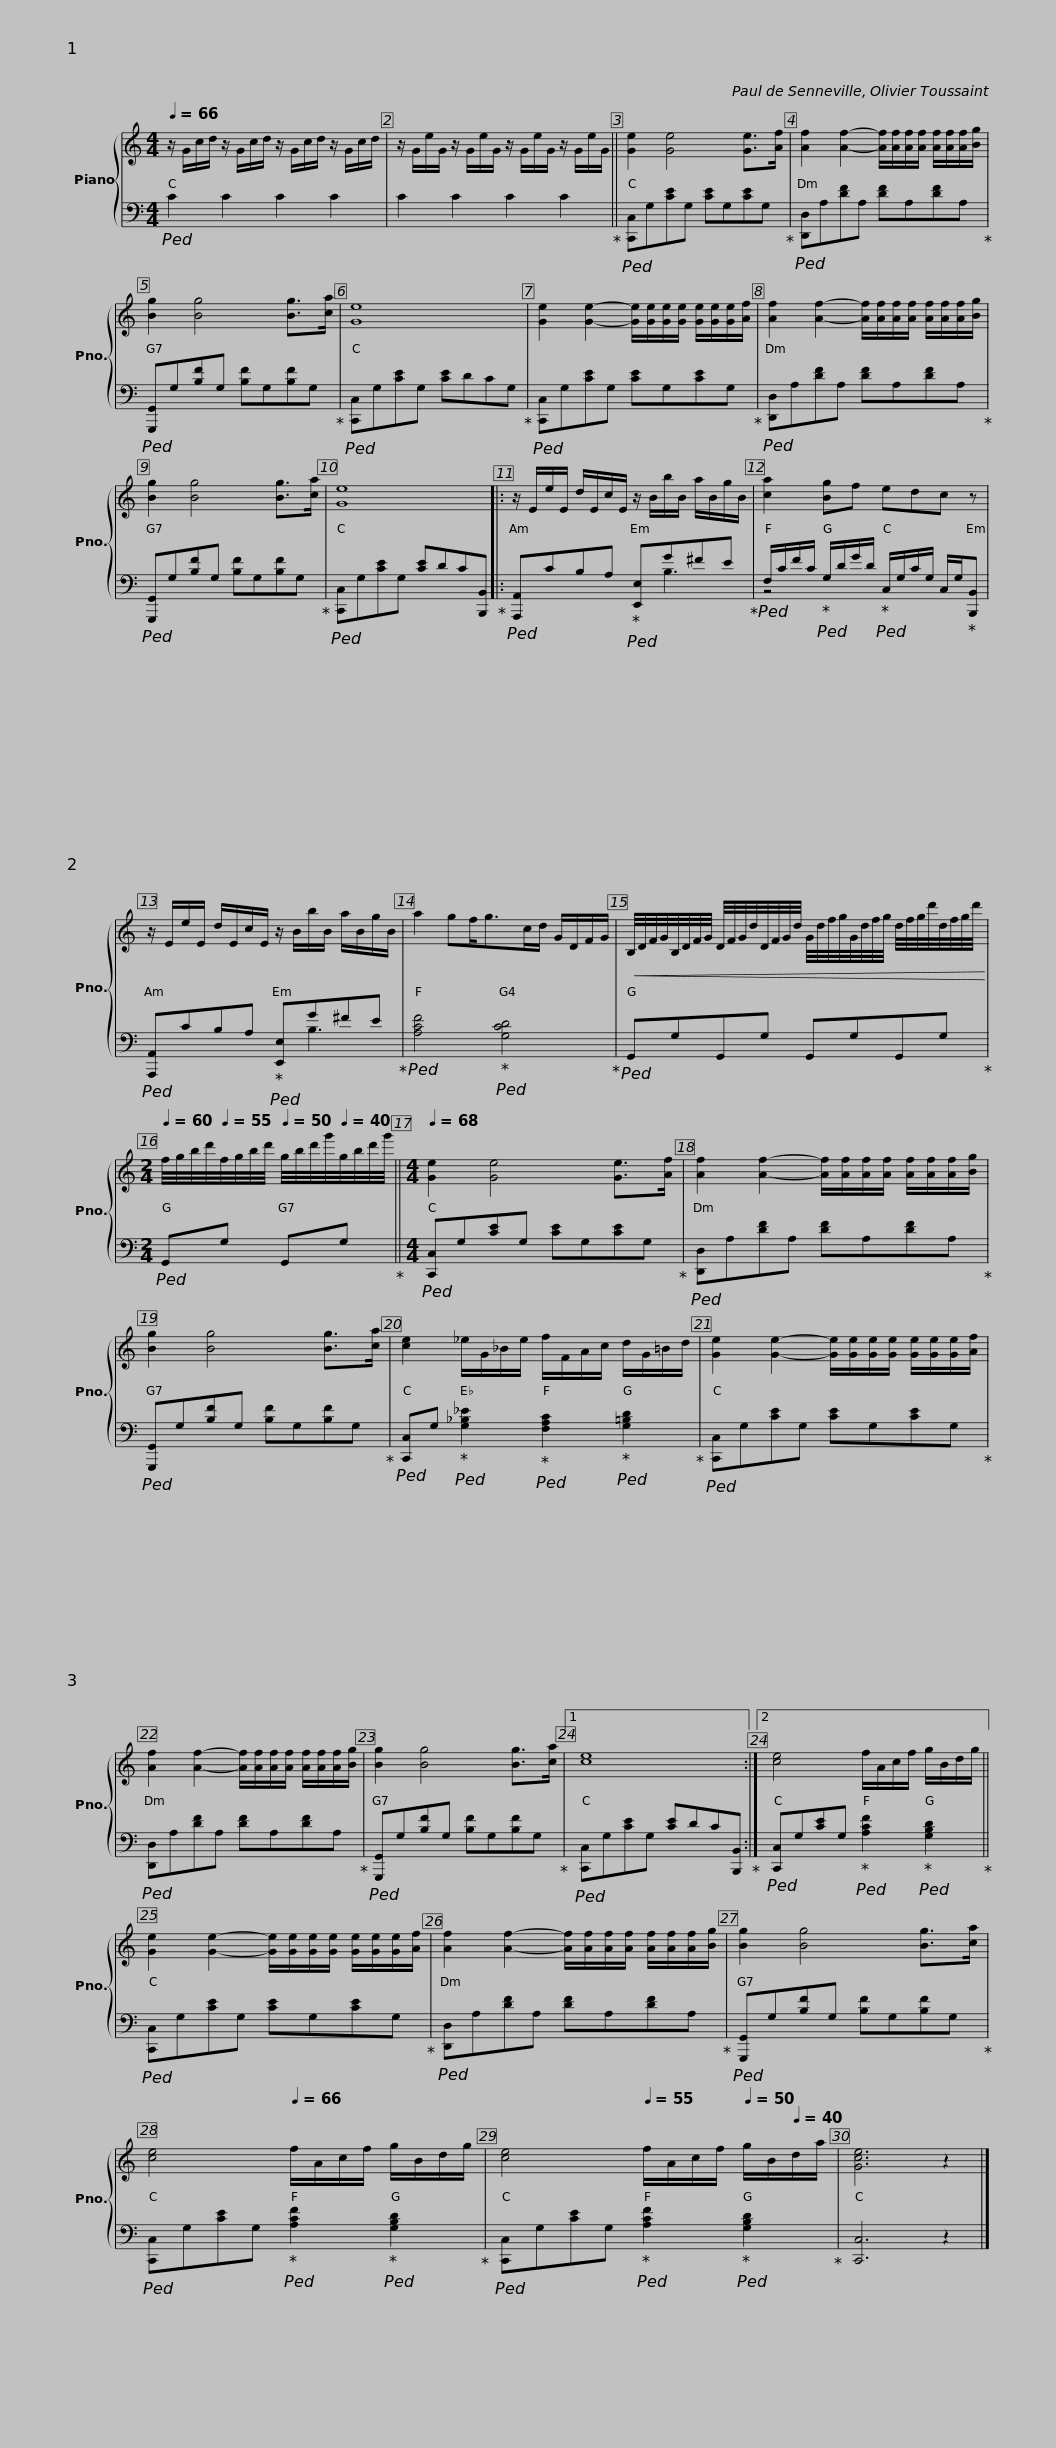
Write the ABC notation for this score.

X:1
%%score { 1 | ( 2 3 ) }
L:1/8
Q:1/4=66
M:4/4
I:linebreak $
K:C
V:1 treble
V:2 bass
V:3 bass
V:1
 z/ G/c/d/ z/ G/c/d/ z/ G/c/d/ z/ G/c/d/ | z/ G/e/G/ z/ G/e/G/ z/ G/e/G/ z/ G/e/G/ || [Ge]2 [Ge]4 [Ge]>[Af] |$ [Af]2 [Af]2- [Af]/[Af]/[Af]/[Af]/ [Af]/[Af]/[Af]/[Bg]/ | [Bg]2 [Bg]4 [Bg]>[ca] | %5
 [Ge]8 | [Ge]2 [Ge]2- [Ge]/[Ge]/[Ge]/[Ge]/ [Ge]/[Ge]/[Ge]/[Af]/ |$ [Af]2 [Af]2- [Af]/[Af]/[Af]/[Af]/ [Af]/[Af]/[Af]/[Bg]/ | [Bg]2 [Bg]4 [Bg]>[ca] | [Ge]8 |: %10
 z/ E/e/E/ d/E/c/E/ z/ B/b/B/ a/B/g/B/ |$ [ca]2 [Bg]f edc z | z/ E/e/E/ d/E/c/E/ z/ B/b/B/ a/B/g/B/ | a2 gf<gc/d/ G/D/F/G/ |$!<(! B,/4D/4F/4G/4B,/4D/4F/4G/4 D/4F/4G/4d/4D/4F/4G/4d/4 G/4d/4f/4g/4G/4d/4f/4g/4 d/4f/4g/4d'/4d/4f/4g/4d'/4!<)! | %15
[M:2/4][Q:1/4=60] f/4g/4b/4d'/4[Q:1/4=55]f/4g/4b/4d'/4[Q:1/4=50] g/4b/4d'/4g'/4[Q:1/4=40]g/4b/4d'/4g'/4 ||$[M:4/4][Q:1/4=68] [Ge]2 [Ge]4 [Ge]>[Af] | [Af]2 [Af]2- [Af]/[Af]/[Af]/[Af]/ [Af]/[Af]/[Af]/[Bg]/ | [Bg]2 [Bg]4 [Bg]>[ca] | [ce]2 _e/G/_B/e/ f/F/A/c/ d/G/=B/d/ |$ %20
 [Ge]2 [Ge]2- [Ge]/[Ge]/[Ge]/[Ge]/ [Ge]/[Ge]/[Ge]/[Af]/ | [Af]2 [Af]2- [Af]/[Af]/[Af]/[Af]/ [Af]/[Af]/[Af]/[Bg]/ | [Bg]2 [Bg]4 [Bg]>[ca] |1 [ce]8 :|2$ [ce]4 f/A/c/f/ g/B/d/g/ || %25
 [Ge]2 [Ge]2- [Ge]/[Ge]/[Ge]/[Ge]/ [Ge]/[Ge]/[Ge]/[Af]/ | [Af]2 [Af]2- [Af]/[Af]/[Af]/[Af]/ [Af]/[Af]/[Af]/[Bg]/ |$ [Bg]2 [Bg]4 [Bg]>[ca] | [ce]4[Q:1/4=66] f/A/c/f/ g/B/d/g/ |[Q:1/4=60] [ce]4[Q:1/4=55] f/A/c/f/[Q:1/4=50] g/B/[Q:1/4=40]d/a/ | %30
 [Gce]6 z2 |] %31
V:2
!ped! C2 C2 C2 C2 | C2 C2 C2 C2!ped-up! ||!ped! [C,,C,]G,[CE]G, [CE]G,[CE]G,!ped-up! |$!ped! [D,,D,]A,[DF]A, [DF]A,[DF]A,!ped-up! |!ped! [G,,,G,,]G,[B,F]G, [B,F]G,[B,F]G,!ped-up! | %5
!ped! [C,,C,]G,[CE]G, [CE]DCG,!ped-up! |!ped! [C,,C,]G,[CE]G, [CE]G,[CE]G,!ped-up! |$!ped! [D,,D,]A,[DF]A, [DF]A,[DF]A,!ped-up! |!ped! [G,,,G,,]G,[B,F]G, [B,F]G,[B,F]G,!ped-up! |!ped! [C,,C,]G,[CE]G, [CE]DC[B,,,B,,]!ped-up! |: %10
!ped! [A,,,A,,]CB,A,!ped-up!!ped! [E,,E,]G^FE!ped-up! |$!ped! F,/C/F/C/!ped-up!!ped! G,/D/G/D/!ped-up!!ped! C,/G,/C/G,/ C,/G,/!ped-up![B,,,B,,] |!ped! [A,,,A,,]CB,A,!ped-up!!ped! [E,,E,]G^FE!ped-up! |!ped! [A,CF]4!ped-up!!ped! [G,CD]4!ped-up! |$!ped! G,,G,G,,G, G,,G,G,,G,!ped-up! | %15
[M:2/4]!ped! G,,G, G,,G,!ped-up! ||$[M:4/4]!ped! [C,,C,]G,[CE]G, [CE]G,[CE]G,!ped-up! |!ped! [D,,D,]A,[DF]A, [DF]A,[DF]A,!ped-up! |!ped! [G,,,G,,]G,[B,F]G, [B,F]G,[B,F]G,!ped-up! |!ped! [C,,C,]G,!ped-up!!ped! [G,_B,_E]2!ped-up!!ped! [F,A,C]2!ped-up!!ped! [G,=B,D]2!ped-up! |$ %20
!ped! [C,,C,]G,[CE]G, [CE]G,[CE]G,!ped-up! |!ped! [D,,D,]A,[DF]A, [DF]A,[DF]A,!ped-up! |!ped! [G,,,G,,]G,[B,F]G, [B,F]G,[B,F]G,!ped-up! |1!ped! [C,,C,]G,[CE]G, [CE]DC[B,,,B,,]!ped-up! :|2$!ped! [C,,C,]G,[CE]G,!ped-up!!ped! [A,CF]2!ped-up!!ped! [G,B,D]2!ped-up! || %25
!ped! [C,,C,]G,[CE]G, [CE]G,[CE]G,!ped-up! |!ped! [D,,D,]A,[DF]A, [DF]A,[DF]A,!ped-up! |$!ped! [G,,,G,,]G,[B,F]G, [B,F]G,[B,F]G,!ped-up! |!ped! [C,,C,]G,[CE]G,!ped-up!!ped! [A,CF]2!ped-up!!ped! [G,B,D]2!ped-up! |!ped! [C,,C,]G,[CE]G,!ped-up!!ped! [A,CF]2!ped-up!!ped! [G,B,D]2!ped-up! | %30
 [C,,C,]6 z2 |] %31
V:3
 x8 | x8 || x8 |$ x8 | x8 | %5
 x8 | x8 |$ x8 | x8 | x8 |: %10
 x5 B,3 |$ z4 x4 | x5 B,3 | x8 |$ x8 | %15
[M:2/4] x4 ||$[M:4/4] x8 | x8 | x8 | x8 |$ %20
 x8 | x8 | x8 |1 x8 :|2$ x8 || %25
 x8 | x8 |$ x8 | x8 | x8 | %30
 x8 |] %31
